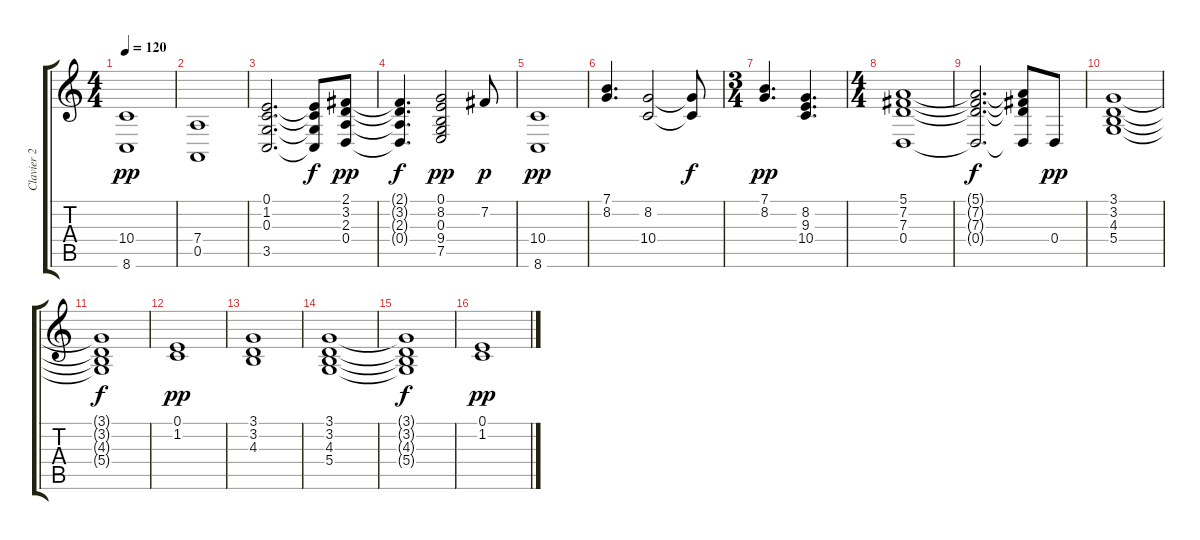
\track ("Clavier 2" "Clavier 2") {instrument stringensemble2}
\staff {score tabs}
\tuning (E4 B3 G3 D3 A2 E2) {hide}
\ts (4 4)
\tempo 120
\clef g2
\ks c
(10.4 8.6).1{dy pp} |
(7.4 0.5).1 |
(0.1 1.2 0.3 3.5).2{d} (0.1{t} 1.2{t} 0.3{t} 3.5{t}).8{dy f} (2.1 3.2 2.3 0.4).8{dy pp} |
(2.1{t} 3.2{t} 2.3{t} 0.4{t}).4{d dy f} (0.1 8.2 0.3 9.4 7.5).2{dy pp} 7.2.8{dy p} |
(10.4 8.6).1{dy pp} |
(7.1 8.2).4{d} (8.2 10.4).2 (8.2{t} 10.4{t}).8{dy f} |
\ts (3 4)
(7.1 8.2).4{d dy pp} (8.2 9.3 10.4).4{d} |
\ts (4 4)
(5.1 7.2 7.3 0.4).1 |
(5.1{t} 7.2{t} 7.3{t} 0.4{t}).2{d dy f} (5.1{t} 7.2{t} 7.3{t} 0.4{t}).8 0.4.8{dy pp} |
(3.1 3.2 4.3 5.4).1 |
(3.1{t} 3.2{t} 4.3{t} 5.4{t}).1{dy f} |
(0.1 1.2).1{dy pp} |
(3.1 3.2 4.3).1 |
(3.1 3.2 4.3 5.4).1 |
(3.1{t} 3.2{t} 4.3{t} 5.4{t}).1{dy f} |
(0.1 1.2).1{dy pp}
